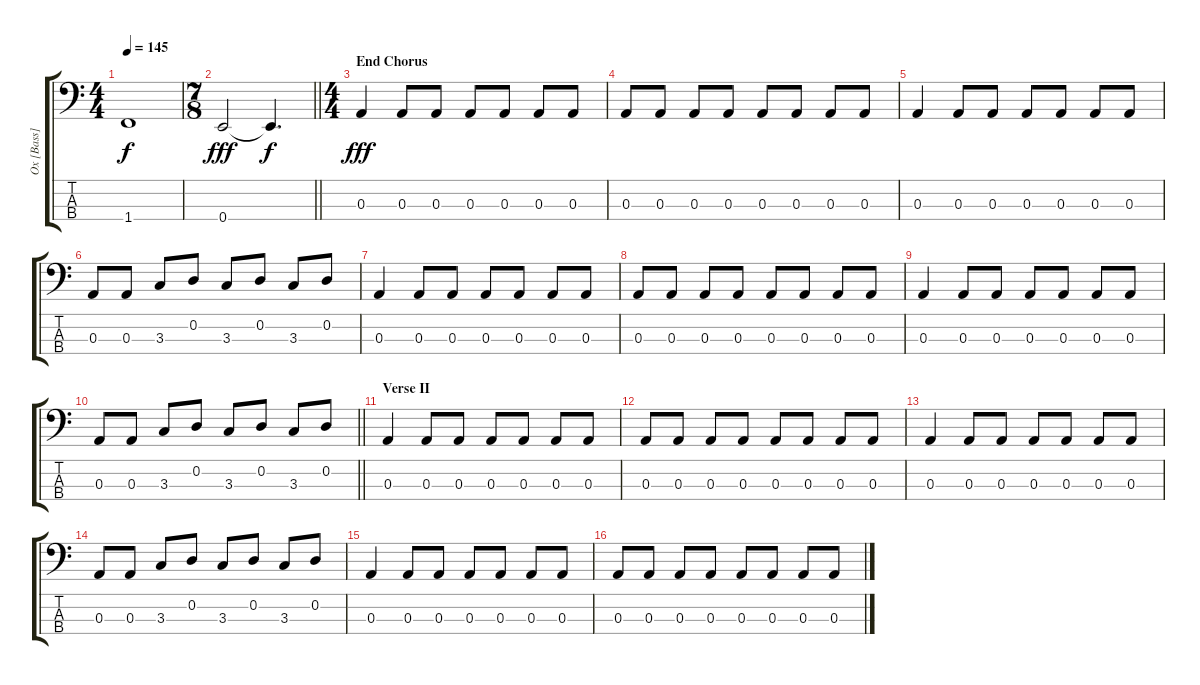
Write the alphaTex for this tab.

\track ("Ox [Bass]" "Ox [Bass]") {instrument electricbasspick}
\staff {score tabs}
\tuning (G2 D2 A1 E1) {hide}
\ts (4 4)
\tempo 145
\clef f4
\ks c
1.4.1{dy f} |
\ts (7 8)
\barLineRight lightlight
0.4.2{dy fff} 0.4{t}.4{d dy f} |
\ts (4 4)
\section ("" "End Chorus")
0.3.4{dy fff} 0.3.8 0.3.8 0.3.8 0.3.8 0.3.8 0.3.8 |
0.3.8 0.3.8 0.3.8 0.3.8 0.3.8 0.3.8 0.3.8 0.3.8 |
0.3.4 0.3.8 0.3.8 0.3.8 0.3.8 0.3.8 0.3.8 |
0.3.8 0.3.8 3.3.8 0.2.8 3.3.8 0.2.8 3.3.8 0.2.8 |
0.3.4 0.3.8 0.3.8 0.3.8 0.3.8 0.3.8 0.3.8 |
0.3.8 0.3.8 0.3.8 0.3.8 0.3.8 0.3.8 0.3.8 0.3.8 |
0.3.4 0.3.8 0.3.8 0.3.8 0.3.8 0.3.8 0.3.8 |
\barLineRight lightlight
0.3.8 0.3.8 3.3.8 0.2.8 3.3.8 0.2.8 3.3.8 0.2.8 |
\section ("" "Verse II")
0.3.4 0.3.8 0.3.8 0.3.8 0.3.8 0.3.8 0.3.8 |
0.3.8 0.3.8 0.3.8 0.3.8 0.3.8 0.3.8 0.3.8 0.3.8 |
0.3.4 0.3.8 0.3.8 0.3.8 0.3.8 0.3.8 0.3.8 |
0.3.8 0.3.8 3.3.8 0.2.8 3.3.8 0.2.8 3.3.8 0.2.8 |
0.3.4 0.3.8 0.3.8 0.3.8 0.3.8 0.3.8 0.3.8 |
0.3.8 0.3.8 0.3.8 0.3.8 0.3.8 0.3.8 0.3.8 0.3.8
